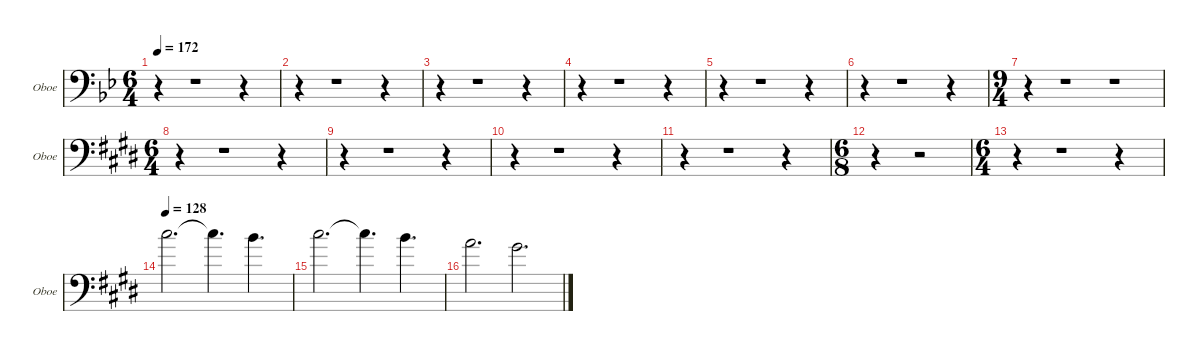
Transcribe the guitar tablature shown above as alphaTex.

\defaultSystemsLayout 4
\hideDynamics
\bracketExtendMode nobrackets
\useSystemSignSeparator
\singleTrackTrackNamePolicy allsystems
\multiTrackTrackNamePolicy allsystems
\firstSystemTrackNameMode fullname
\otherSystemsTrackNameMode fullname
\firstSystemTrackNameOrientation horizontal
\otherSystemsTrackNameOrientation horizontal
\track ("Oboe" "ob.") {instrument oboe}
\staff {score}
\tuning (E4 B3 G3 D3 A2 E2)
\ts (6 4)
\tempo 172
\clef f4
\ks gminor
r.4{dy mp beam Down} r.1{beam Down} r.4{beam Down} |
r.4{beam Down} r.1{beam Down} r.4{beam Down} |
r.4{beam Down} r.1{beam Down} r.4{beam Down} |
r.4{beam Down} r.1{beam Down} r.4{beam Down} |
r.4{beam Down} r.1{beam Down} r.4{beam Down} |
r.4{beam Down} r.1{beam Down} r.4{beam Down} |
\ts (9 4)
\beaming (8 3 3 3 3)
r.4{beam Down} r.1{beam Down} r.1{beam Down} |
\ts (6 4)
\beaming (8 3 3 3 3)
\ks e
r.4{beam Down} r.1{beam Down} r.4{beam Down} |
r.4{beam Down} r.1{beam Down} r.4{beam Down} |
r.4{beam Down} r.1{beam Down} r.4{beam Down} |
r.4{beam Down} r.1{beam Down} r.4{beam Down} |
\ts (6 8)
\beaming (8 3 3 3 3)
r.4{beam Down} r.2{beam Down} |
\ts (6 4)
\beaming (8 3 3 3 3)
r.4{beam Down} r.1{beam Down} r.4{beam Down} |
\tempo 128
9.1{acc #}.2{d dy p beam Down} 9.1{t acc #}.4{d beam Down} 7.1{acc forcenatural}.4{d beam Down} |
9.1{acc #}.2{d beam Down} 9.1{t acc #}.4{d beam Down} 7.1{acc forcenatural}.4{d beam Down} |
5.1{acc forcenatural}.2{d beam Down} 4.1{acc #}.2{d beam Down}
